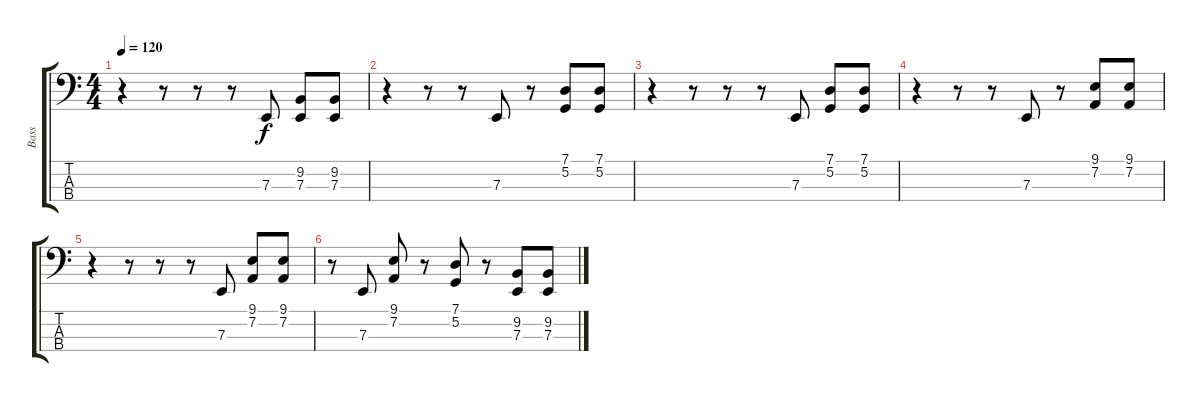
\track ("Bass" "Bass") {instrument lead8bassandlead}
\staff {score tabs}
\tuning (G2 D2 A1 E1) {hide}
\ts (4 4)
\tempo 120
\clef f4
\ks c
r.4{dy f} r.8 r.8 r.8 7.3.8 (9.2 7.3).8 (9.2 7.3).8 |
r.4 r.8 r.8 7.3.8 r.8 (7.1 5.2).8 (7.1 5.2).8 |
r.4 r.8 r.8 r.8 7.3.8 (7.1 5.2).8 (7.1 5.2).8 |
r.4 r.8 r.8 7.3.8 r.8 (9.1 7.2).8 (9.1 7.2).8 |
r.4 r.8 r.8 r.8 7.3.8 (9.1 7.2).8 (9.1 7.2).8 |
r.8 7.3.8 (9.1 7.2).8 r.8 (7.1 5.2).8 r.8 (9.2 7.3).8 (9.2 7.3).8
